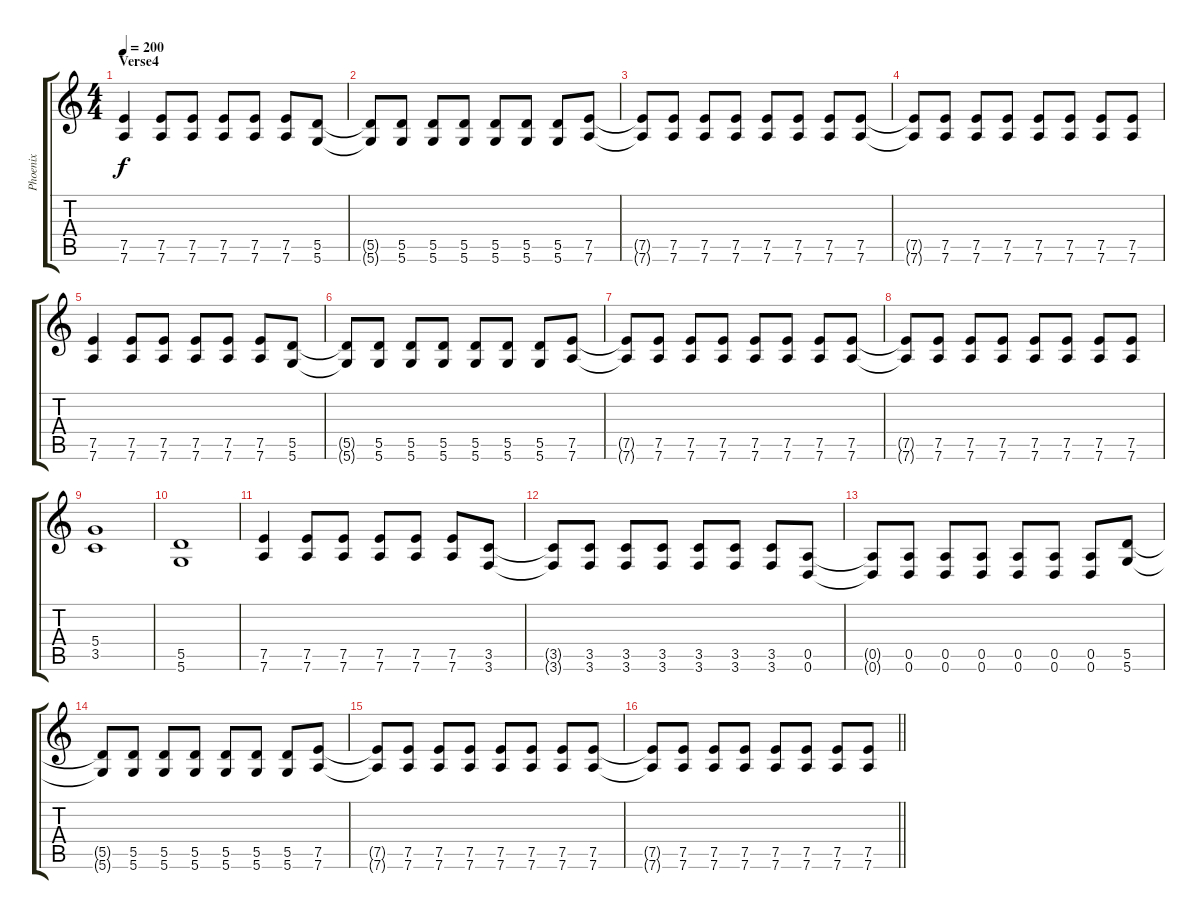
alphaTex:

\track ("Phoenix" "Phoenix") {instrument distortionguitar}
\staff {score tabs}
\tuning (E4 B3 G3 D3 A2 D2) {hide}
\ts (4 4)
\section ("" "Verse4")
\tempo 200
\clef g2
\ks c
(7.5 7.6).4{dy f} (7.5 7.6).8 (7.5 7.6).8 (7.5 7.6).8 (7.5 7.6).8 (7.5 7.6).8 (5.5 5.6).8 |
(5.5{t} 5.6{t}).8 (5.5 5.6).8 (5.5 5.6).8 (5.5 5.6).8 (5.5 5.6).8 (5.5 5.6).8 (5.5 5.6).8 (7.5 7.6).8 |
(7.5{t} 7.6{t}).8 (7.5 7.6).8 (7.5 7.6).8 (7.5 7.6).8 (7.5 7.6).8 (7.5 7.6).8 (7.5 7.6).8 (7.5 7.6).8 |
(7.5{t} 7.6{t}).8 (7.5 7.6).8 (7.5 7.6).8 (7.5 7.6).8 (7.5 7.6).8 (7.5 7.6).8 (7.5 7.6).8 (7.5 7.6).8 |
(7.5 7.6).4 (7.5 7.6).8 (7.5 7.6).8 (7.5 7.6).8 (7.5 7.6).8 (7.5 7.6).8 (5.5 5.6).8 |
(5.5{t} 5.6{t}).8 (5.5 5.6).8 (5.5 5.6).8 (5.5 5.6).8 (5.5 5.6).8 (5.5 5.6).8 (5.5 5.6).8 (7.5 7.6).8 |
(7.5{t} 7.6{t}).8 (7.5 7.6).8 (7.5 7.6).8 (7.5 7.6).8 (7.5 7.6).8 (7.5 7.6).8 (7.5 7.6).8 (7.5 7.6).8 |
(7.5{t} 7.6{t}).8 (7.5 7.6).8 (7.5 7.6).8 (7.5 7.6).8 (7.5 7.6).8 (7.5 7.6).8 (7.5 7.6).8 (7.5 7.6).8 |
(5.4 3.5).1 |
(5.5 5.6).1 |
(7.5 7.6).4 (7.5 7.6).8 (7.5 7.6).8 (7.5 7.6).8 (7.5 7.6).8 (7.5 7.6).8 (3.5 3.6).8 |
(3.5{t} 3.6{t}).8 (3.5 3.6).8 (3.5 3.6).8 (3.5 3.6).8 (3.5 3.6).8 (3.5 3.6).8 (3.5 3.6).8 (0.5 0.6).8 |
(0.5{t} 0.6{t}).8 (0.5 0.6).8 (0.5 0.6).8 (0.5 0.6).8 (0.5 0.6).8 (0.5 0.6).8 (0.5 0.6).8 (5.5 5.6).8 |
(5.5{t} 5.6{t}).8 (5.5 5.6).8 (5.5 5.6).8 (5.5 5.6).8 (5.5 5.6).8 (5.5 5.6).8 (5.5 5.6).8 (7.5 7.6).8 |
(7.5{t} 7.6{t}).8 (7.5 7.6).8 (7.5 7.6).8 (7.5 7.6).8 (7.5 7.6).8 (7.5 7.6).8 (7.5 7.6).8 (7.5 7.6).8 |
\barLineRight lightlight
(7.5{t} 7.6{t}).8 (7.5 7.6).8 (7.5 7.6).8 (7.5 7.6).8 (7.5 7.6).8 (7.5 7.6).8 (7.5 7.6).8 (7.5 7.6).8
